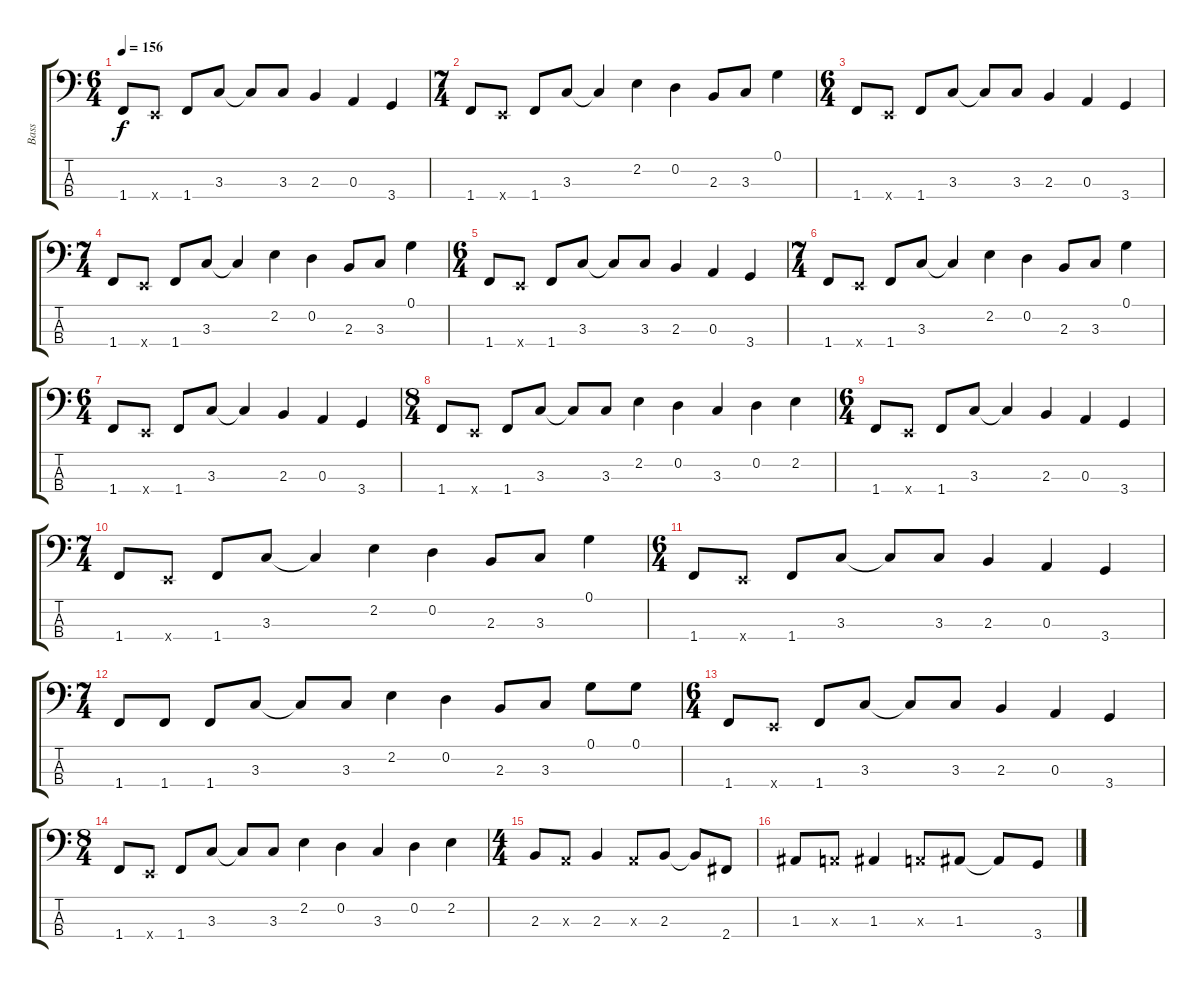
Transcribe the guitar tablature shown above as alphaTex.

\track ("Bass" "Bass") {instrument electricbassfinger}
\staff {score tabs}
\tuning (G2 D2 A1 E1) {hide}
\ts (6 4)
\tempo 156
\clef f4
\ks c
1.4.8{dy f} 0.4{x}.8 1.4.8 3.3.8 3.3{t}.8 3.3.8 2.3.4 0.3.4 3.4.4 |
\ts (7 4)
1.4.8 0.4{x}.8 1.4.8 3.3.8 3.3{t}.4 2.2.4 0.2.4 2.3.8 3.3.8 0.1.4 |
\ts (6 4)
1.4.8 0.4{x}.8 1.4.8 3.3.8 3.3{t}.8 3.3.8 2.3.4 0.3.4 3.4.4 |
\ts (7 4)
1.4.8 0.4{x}.8 1.4.8 3.3.8 3.3{t}.4 2.2.4 0.2.4 2.3.8 3.3.8 0.1.4 |
\ts (6 4)
1.4.8 0.4{x}.8 1.4.8 3.3.8 3.3{t}.8 3.3.8 2.3.4 0.3.4 3.4.4 |
\ts (7 4)
1.4.8 0.4{x}.8 1.4.8 3.3.8 3.3{t}.4 2.2.4 0.2.4 2.3.8 3.3.8 0.1.4 |
\ts (6 4)
1.4.8 0.4{x}.8 1.4.8 3.3.8 3.3{t}.4 2.3.4 0.3.4 3.4.4 |
\ts (8 4)
1.4.8 0.4{x}.8 1.4.8 3.3.8 3.3{t}.8 3.3.8 2.2.4 0.2.4 3.3.4 0.2.4 2.2.4 |
\ts (6 4)
1.4.8 0.4{x}.8 1.4.8 3.3.8 3.3{t}.4 2.3.4 0.3.4 3.4.4 |
\ts (7 4)
1.4.8 0.4{x}.8 1.4.8 3.3.8 3.3{t}.4 2.2.4 0.2.4 2.3.8 3.3.8 0.1.4 |
\ts (6 4)
1.4.8 0.4{x}.8 1.4.8 3.3.8 3.3{t}.8 3.3.8 2.3.4 0.3.4 3.4.4 |
\ts (7 4)
1.4.8 1.4.8 1.4.8 3.3.8 3.3{t}.8 3.3.8 2.2.4 0.2.4 2.3.8 3.3.8 0.1.8 0.1.8 |
\ts (6 4)
1.4.8 0.4{x}.8 1.4.8 3.3.8 3.3{t}.8 3.3.8 2.3.4 0.3.4 3.4.4 |
\ts (8 4)
1.4.8 0.4{x}.8 1.4.8 3.3.8 3.3{t}.8 3.3.8 2.2.4 0.2.4 3.3.4 0.2.4 2.2.4 |
\ts (4 4)
2.3.8 0.3{x}.8 2.3.4 0.3{x}.8 2.3.8 2.3{t}.8 2.4.8 |
1.3.8 0.3{x}.8 1.3.4 0.3{x}.8 1.3.8 1.3{t}.8 3.4.8
